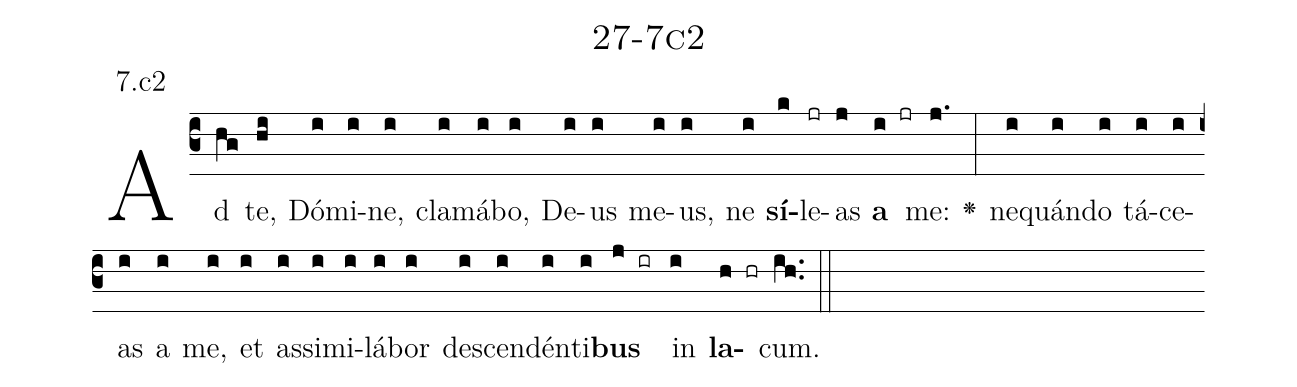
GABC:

name: 27-7c2;
annotation: 7.c2;
%%
(c3)Ad(hg) te,(hi) Dó(i)mi(i)ne,(i) cla(i)má(i)bo,(i) De(i)us(i) me(i)us,(i) ne(i) <b>sí</b>(k)le(jr)as(j) <b>a</b>(i jr) me:(j.) <v>\greheightstar</v>(:) ne(i)quán(i)do(i) tá(i)ce(i)as(i) a(i) me,(i) et(i) as(i)si(i)mi(i)lá(i)bor(i) de(i)scen(i)dén(i)ti(i)<b>bus</b>(j ir) in(i) <b>la</b>(h hr)cum.(ih..) (::)


%E(i) u(i) o(j) u(i) a(h) e.(ih..) (::)
